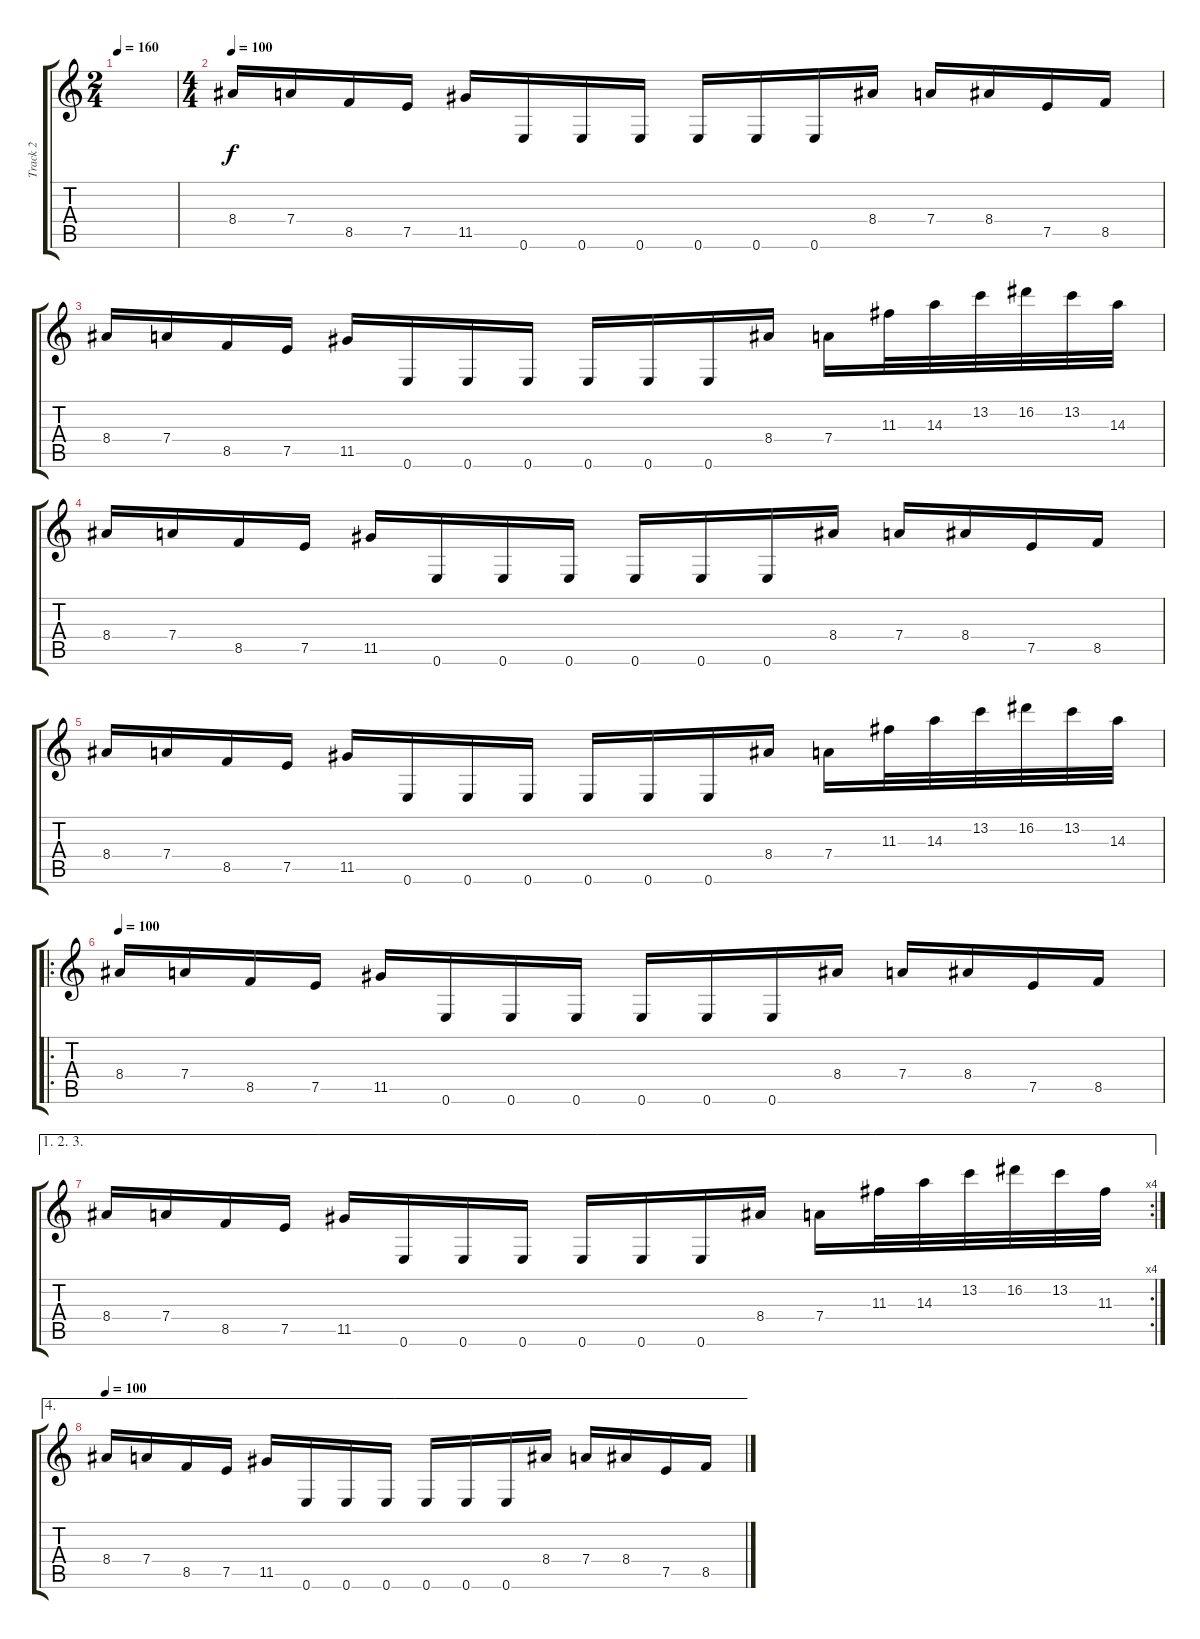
\track ("Track 2" "Track 2") {instrument distortionguitar}
\staff {score tabs}
\tuning (E4 B3 G3 D3 A2 E2) {hide}
\ts (2 4)
\tempo 160
\clef g2
\ks c
|
\ts (4 4)
\tempo 100
8.4.16 7.4.16 8.5.16 7.5.16 11.5.16 0.6.16 0.6.16 0.6.16 0.6.16 0.6.16 0.6.16 8.4.16 7.4.16 8.4.16 7.5.16 8.5.16 |
8.4.16 7.4.16 8.5.16 7.5.16 11.5.16 0.6.16 0.6.16 0.6.16 0.6.16 0.6.16 0.6.16 8.4.16 7.4.16 11.3.32 14.3.32 13.2.32 16.2.32 13.2.32 14.3.32 |
8.4.16 7.4.16 8.5.16 7.5.16 11.5.16 0.6.16 0.6.16 0.6.16 0.6.16 0.6.16 0.6.16 8.4.16 7.4.16 8.4.16 7.5.16 8.5.16 |
8.4.16 7.4.16 8.5.16 7.5.16 11.5.16 0.6.16 0.6.16 0.6.16 0.6.16 0.6.16 0.6.16 8.4.16 7.4.16 11.3.32 14.3.32 13.2.32 16.2.32 13.2.32 14.3.32 |
\ro
\tempo 100
8.4.16 7.4.16 8.5.16 7.5.16 11.5.16 0.6.16 0.6.16 0.6.16 0.6.16 0.6.16 0.6.16 8.4.16 7.4.16 8.4.16 7.5.16 8.5.16 |
\ae (1 2 3)
\rc 4
8.4.16 7.4.16 8.5.16 7.5.16 11.5.16 0.6.16 0.6.16 0.6.16 0.6.16 0.6.16 0.6.16 8.4.16 7.4.16 11.3.32 14.3.32 13.2.32 16.2.32 13.2.32 11.3.32 |
\ae 4
\tempo 100
8.4.16 7.4.16 8.5.16 7.5.16 11.5.16 0.6.16 0.6.16 0.6.16 0.6.16 0.6.16 0.6.16 8.4.16 7.4.16 8.4.16 7.5.16 8.5.16
